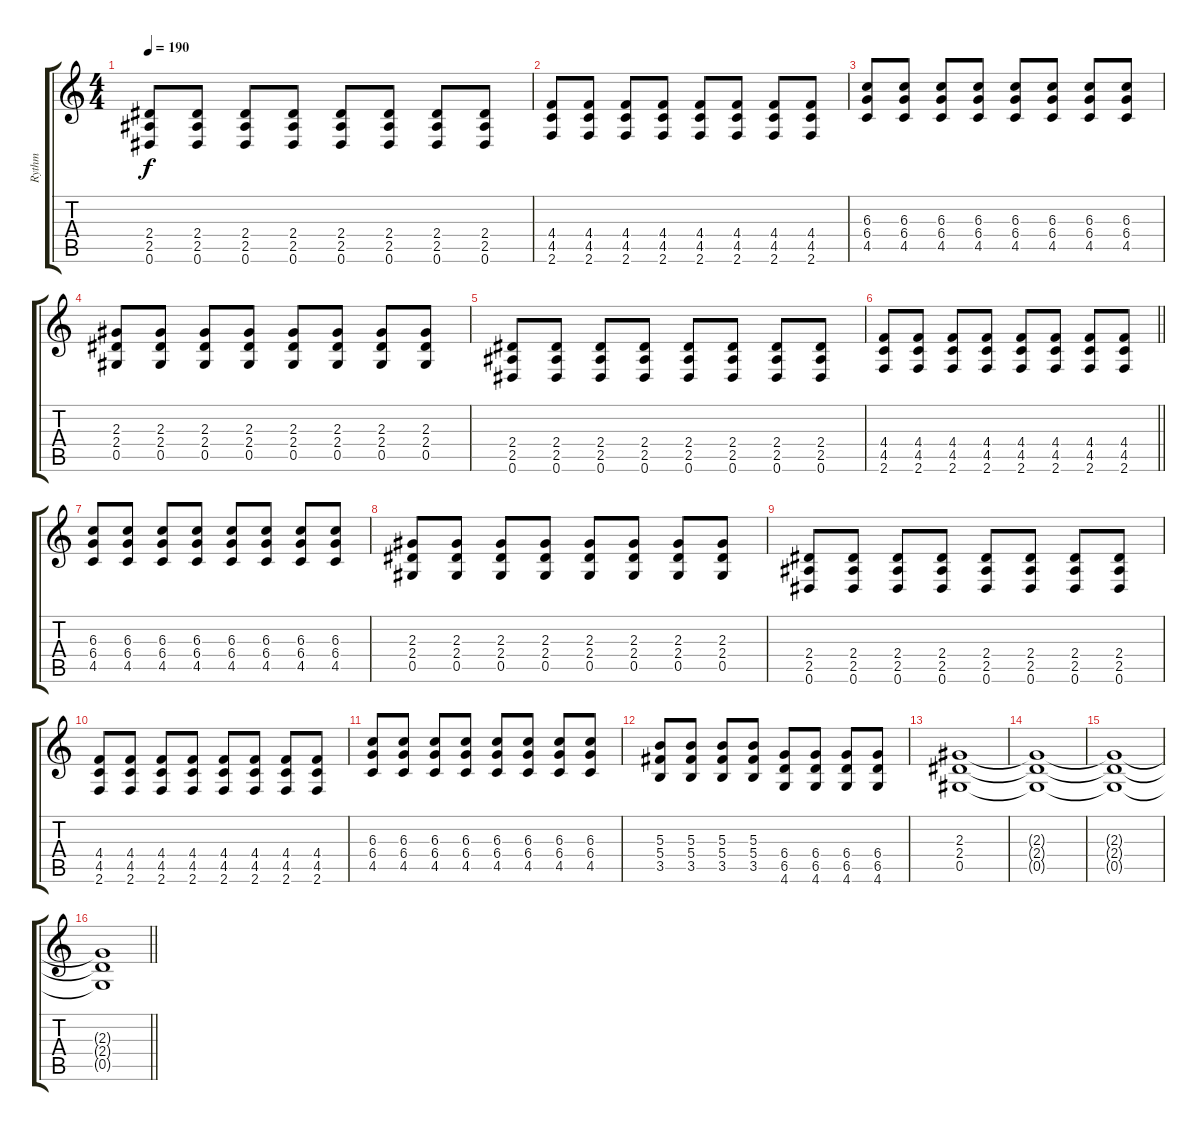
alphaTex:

\track ("Rythm" "Rythm") {instrument distortionguitar}
\staff {score tabs}
\tuning (Eb4 Bb3 Gb3 Db3 Ab2 Eb2) {hide}
\ts (4 4)
\tempo 190
\clef g2
\ks c
(2.4 2.5 0.6).8{dy f} (2.4 2.5 0.6).8 (2.4 2.5 0.6).8 (2.4 2.5 0.6).8 (2.4 2.5 0.6).8 (2.4 2.5 0.6).8 (2.4 2.5 0.6).8 (2.4 2.5 0.6).8 |
(4.4 4.5 2.6).8 (4.4 4.5 2.6).8 (4.4 4.5 2.6).8 (4.4 4.5 2.6).8 (4.4 4.5 2.6).8 (4.4 4.5 2.6).8 (4.4 4.5 2.6).8 (4.4 4.5 2.6).8 |
(6.3 6.4 4.5).8 (6.3 6.4 4.5).8 (6.3 6.4 4.5).8 (6.3 6.4 4.5).8 (6.3 6.4 4.5).8 (6.3 6.4 4.5).8 (6.3 6.4 4.5).8 (6.3 6.4 4.5).8 |
(2.3 2.4 0.5).8 (2.3 2.4 0.5).8 (2.3 2.4 0.5).8 (2.3 2.4 0.5).8 (2.3 2.4 0.5).8 (2.3 2.4 0.5).8 (2.3 2.4 0.5).8 (2.3 2.4 0.5).8 |
(2.4 2.5 0.6).8 (2.4 2.5 0.6).8 (2.4 2.5 0.6).8 (2.4 2.5 0.6).8 (2.4 2.5 0.6).8 (2.4 2.5 0.6).8 (2.4 2.5 0.6).8 (2.4 2.5 0.6).8 |
\barLineRight lightlight
(4.4 4.5 2.6).8 (4.4 4.5 2.6).8 (4.4 4.5 2.6).8 (4.4 4.5 2.6).8 (4.4 4.5 2.6).8 (4.4 4.5 2.6).8 (4.4 4.5 2.6).8 (4.4 4.5 2.6).8 |
(6.3 6.4 4.5).8 (6.3 6.4 4.5).8 (6.3 6.4 4.5).8 (6.3 6.4 4.5).8 (6.3 6.4 4.5).8 (6.3 6.4 4.5).8 (6.3 6.4 4.5).8 (6.3 6.4 4.5).8 |
(2.3 2.4 0.5).8 (2.3 2.4 0.5).8 (2.3 2.4 0.5).8 (2.3 2.4 0.5).8 (2.3 2.4 0.5).8 (2.3 2.4 0.5).8 (2.3 2.4 0.5).8 (2.3 2.4 0.5).8 |
(2.4 2.5 0.6).8 (2.4 2.5 0.6).8 (2.4 2.5 0.6).8 (2.4 2.5 0.6).8 (2.4 2.5 0.6).8 (2.4 2.5 0.6).8 (2.4 2.5 0.6).8 (2.4 2.5 0.6).8 |
(4.4 4.5 2.6).8 (4.4 4.5 2.6).8 (4.4 4.5 2.6).8 (4.4 4.5 2.6).8 (4.4 4.5 2.6).8 (4.4 4.5 2.6).8 (4.4 4.5 2.6).8 (4.4 4.5 2.6).8 |
(6.3 6.4 4.5).8 (6.3 6.4 4.5).8 (6.3 6.4 4.5).8 (6.3 6.4 4.5).8 (6.3 6.4 4.5).8 (6.3 6.4 4.5).8 (6.3 6.4 4.5).8 (6.3 6.4 4.5).8 |
(5.3 5.4 3.5).8 (5.3 5.4 3.5).8 (5.3 5.4 3.5).8 (5.3 5.4 3.5).8 (6.4 6.5 4.6).8 (6.4 6.5 4.6).8 (6.4 6.5 4.6).8 (6.4 6.5 4.6).8 |
(2.3 2.4 0.5).1 |
(2.3{t} 2.4{t} 0.5{t}).1{volume 0} |
(2.3{t} 2.4{t} 0.5{t}).1 |
\barLineRight lightlight
(2.3{t} 2.4{t} 0.5{t}).1
